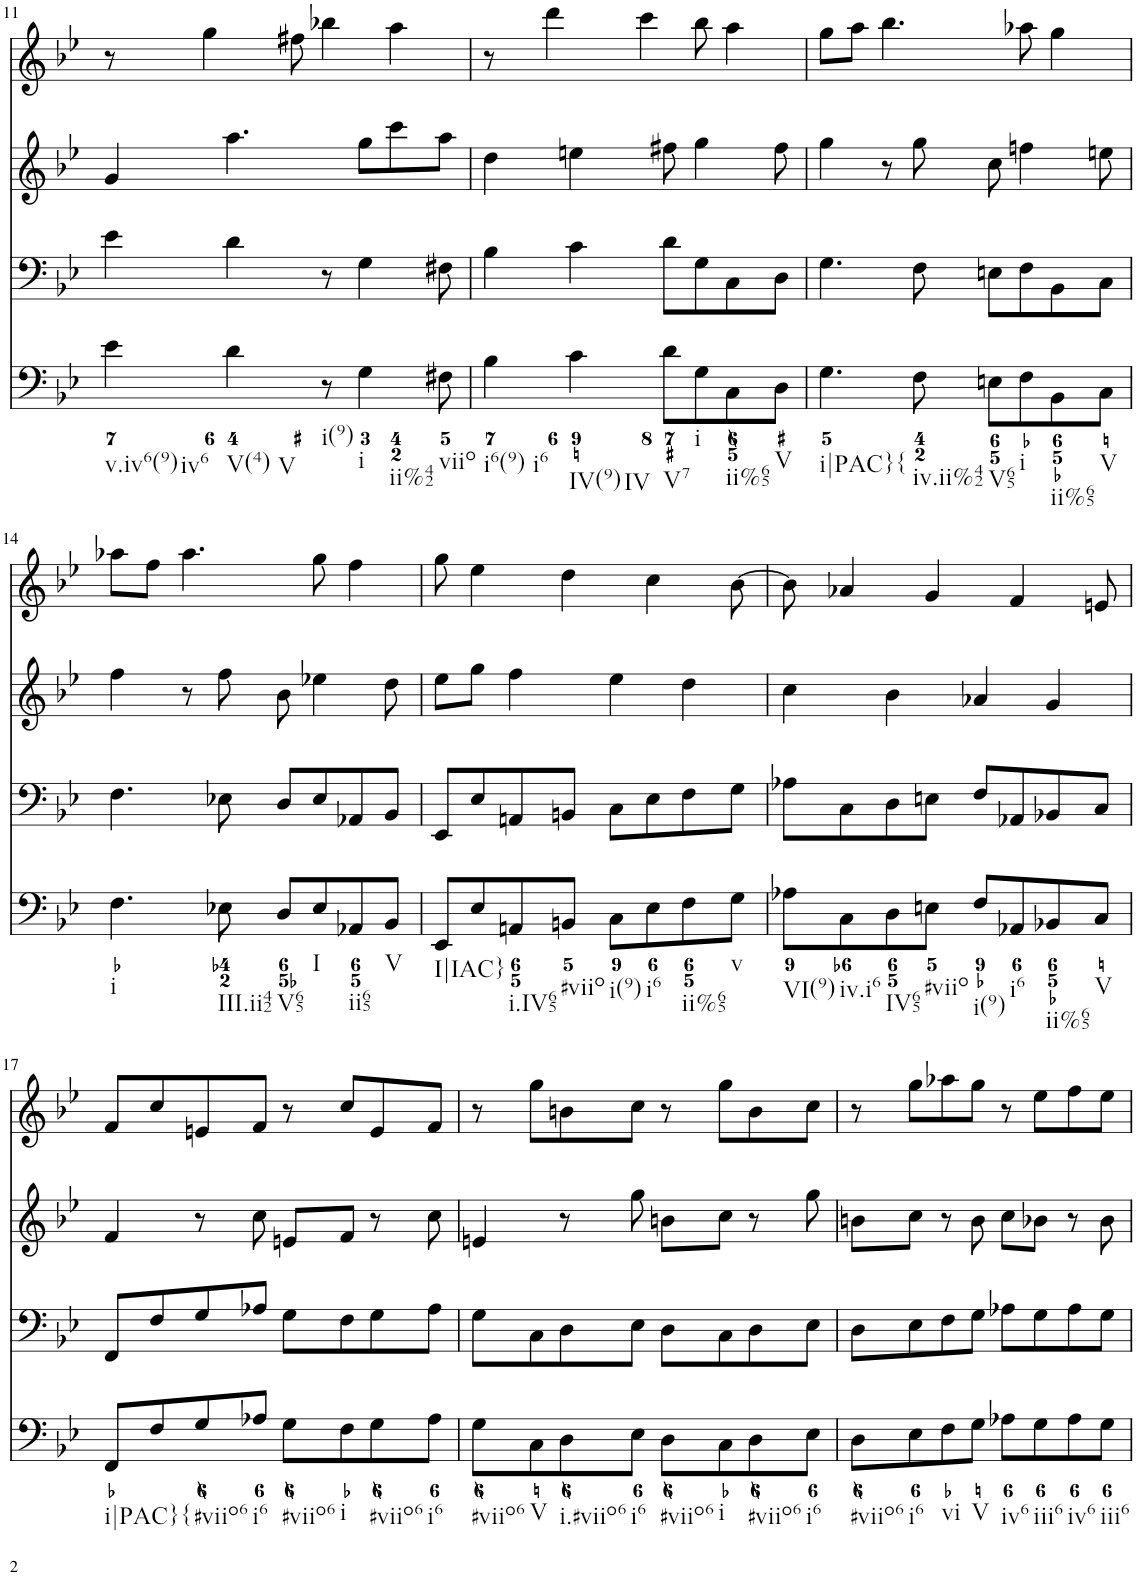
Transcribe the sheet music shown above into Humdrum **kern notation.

**kern	**kern	**kern	**kern
*part4	*part3	*part2	*part1
*staff4	*staff3	*staff2	*staff1
*I"Piano	*I"Piano	*I"Piano	*I"Piano
*I'Pno	*I'Pno	*I'Pno	*I'Pno
!!LO:PB:g=z
*clefF4	*clefF4	*clefG2	*clefG2
*k[b-e-]	*k[b-e-]	*k[b-e-]	*k[b-e-]
*g:	*g:	*g:	*g:
*M4/4	*M4/4	*M4/4	*M4/4
*met(c)	*met(c)	*met(c)	*met(c)
=11	=11	=11	=11
!LO:TX:b:t=v.iv6(9)	!	!	!
!LO:TX:b:t=iv6	!	!	!
4e-\	4e-\	4g/	8r
.	.	.	4gg\
!LO:TX:b:t=V(4)	!	!	!
!LO:TX:b:t=V	!	!	!
4d\	4d\	4.aa\	.
.	.	.	8ff#X\
!LO:TX:b:t=i(9)	!	!	!
8r	8r	.	4bb-X\
!LO:TX:b:t=i	!	!	!
!LO:TX:b:t=ii%42	!	!	!
4G\	4G\	8gg\L	.
.	.	8ccc\	4aa\
!LO:TX:b:t=viio	!	!	!
8F#X\	8F#X\	8aa\J	.
=12	=12	=12	=12
!LO:TX:b:t=i6(9)	!	!	!
!LO:TX:b:t=i6	!	!	!
4B-\	4B-\	4dd\	8r
.	.	.	4ddd\
!LO:TX:b:t=IV(9)	!	!	!
!LO:TX:b:t=IV	!	!	!
4c\	4c\	4een\	.
.	.	.	4ccc\
!LO:TX:b:t=V7	!	!	!
8d\L	8d\L	8ff#X\	.
!LO:TX:b:t=i	!	!	!
8G\	8G\	4gg\	8bb-\
!LO:TX:b:t=ii%65	!	!	!
8C\	8C\	.	4aa\
!LO:TX:b:t=V	!	!	!
8D\J	8D\J	8ff#\	.
=13	=13	=13	=13
!LO:TX:b:t=i|PAC}{	!	!	!
4.G\	4.G\	4gg\	8gg\L
.	.	.	8aa\J
.	.	8r	4.bb-\
!LO:TX:b:t=iv.ii%42	!	!	!
8F\	8F\	8gg\	.
!LO:TX:b:t=V65	!	!	!
8En\L	8En\L	8cc\	.
!LO:TX:b:t=i	!	!	!
8F\	8F\	4ffn\	8aa-X\
!LO:TX:b:t=ii%65	!	!	!
8BB-\	8BB-\	.	4gg\
!LO:TX:b:t=V	!	!	!
8C\J	8C\J	8een\	.
!!LO:LB:g=z
=14	=14	=14	=14
!LO:TX:b:t=i	!	!	!
4.F\	4.F\	4ff\	8aa-X\L
.	.	.	8ff\J
.	.	8r	4.aa-\
!LO:TX:b:t=III.ii42	!	!	!
8E-X\	8E-X\	8ff\	.
!LO:TX:b:t=V65	!	!	!
8D/L	8D/L	8b-\	.
!LO:TX:b:t=I	!	!	!
8E-/	8E-/	4ee-X\	8gg\
!LO:TX:b:t=ii65	!	!	!
8AA-X/	8AA-X/	.	4ff\
!LO:TX:b:t=V	!	!	!
8BB-/J	8BB-/J	8dd\	.
=15	=15	=15	=15
!LO:TX:b:t=I|IAC}	!	!	!
8EE-/L	8EE-/L	8ee-\L	8gg\
8E-/	8E-/	8gg\J	4ee-\
!LO:TX:b:t=i.IV65	!	!	!
8AAn/	8AAn/	4ff\	.
!LO:TX:b:t=#viio	!	!	!
8BBn/J	8BBn/J	.	4dd\
!LO:TX:b:t=i(9)	!	!	!
8C\L	8C\L	4ee-\	.
!LO:TX:b:t=i6	!	!	!
8E-\	8E-\	.	4cc\
!LO:TX:b:t=ii%65	!	!	!
8F\	8F\	4dd\	.
!LO:TX:b:t=v	!	!	!
8G\J	8G\J	.	[8b-\
=16	=16	=16	=16
!LO:TX:b:t=VI(9)	!	!	!
8A-X\L	8A-X\L	4cc\	8b-\]
!LO:TX:b:t=iv.i6	!	!	!
8C\	8C\	.	4a-X/
!LO:TX:b:t=IV65	!	!	!
8D\	8D\	4b-\	.
!LO:TX:b:t=#viio	!	!	!
8En\J	8En\J	.	4g/
!LO:TX:b:t=i(9)	!	!	!
8F/L	8F/L	4a-X/	.
!LO:TX:b:t=i6	!	!	!
8AA-X/	8AA-X/	.	4f/
!LO:TX:b:t=ii%65	!	!	!
8BB-X/	8BB-X/	4g/	.
!LO:TX:b:t=V	!	!	!
8C/J	8C/J	.	8en/
!!LO:LB:g=z
=17	=17	=17	=17
!LO:TX:b:t=i|PAC}{	!	!	!
8FF/L	8FF/L	4f/	8f/L
8F/	8F/	.	8cc/
!LO:TX:b:t=#viio6	!	!	!
8G/	8G/	8r	8en/
!LO:TX:b:t=i6	!	!	!
8A-X/J	8A-X/J	8cc\	8f/J
!LO:TX:b:t=#viio6	!	!	!
8G\L	8G\L	8en/L	8r
!LO:TX:b:t=i	!	!	!
8F\	8F\	8f/J	8cc/L
!LO:TX:b:t=#viio6	!	!	!
8G\	8G\	8r	8e/
!LO:TX:b:t=i6	!	!	!
8A-\J	8A-\J	8cc\	8f/J
=18	=18	=18	=18
!LO:TX:b:t=#viio6	!	!	!
8G\L	8G\L	4en/	8r
!LO:TX:b:t=V	!	!	!
8C\	8C\	.	8gg\L
!LO:TX:b:t=i.#viio6	!	!	!
8D\	8D\	8r	8bn\
!LO:TX:b:t=i6	!	!	!
8E-\J	8E-\J	8gg\	8cc\J
!LO:TX:b:t=#viio6	!	!	!
8D\L	8D\L	8bn\L	8r
!LO:TX:b:t=i	!	!	!
8C\	8C\	8cc\J	8gg\L
!LO:TX:b:t=#viio6	!	!	!
8D\	8D\	8r	8b\
!LO:TX:b:t=i6	!	!	!
8E-\J	8E-\J	8gg\	8cc\J
=19	=19	=19	=19
!LO:TX:b:t=#viio6	!	!	!
8D\L	8D\L	8bn\L	8r
!LO:TX:b:t=i6	!	!	!
8E-\	8E-\	8cc\J	8gg\L
!LO:TX:b:t=vi	!	!	!
8F\	8F\	8r	8aa-X\
!LO:TX:b:t=V	!	!	!
8G\J	8G\J	8b\	8gg\J
!LO:TX:b:t=iv6	!	!	!
8A-X\L	8A-X\L	8cc\L	8r
!LO:TX:b:t=iii6	!	!	!
8G\	8G\	8b-X\J	8ee-\L
!LO:TX:b:t=iv6	!	!	!
8A-\	8A-\	8r	8ff\
!LO:TX:b:t=iii6	!	!	!
8G\J	8G\J	8b-\	8ee-\J
=	=	=	=
*-	*-	*-	*-
